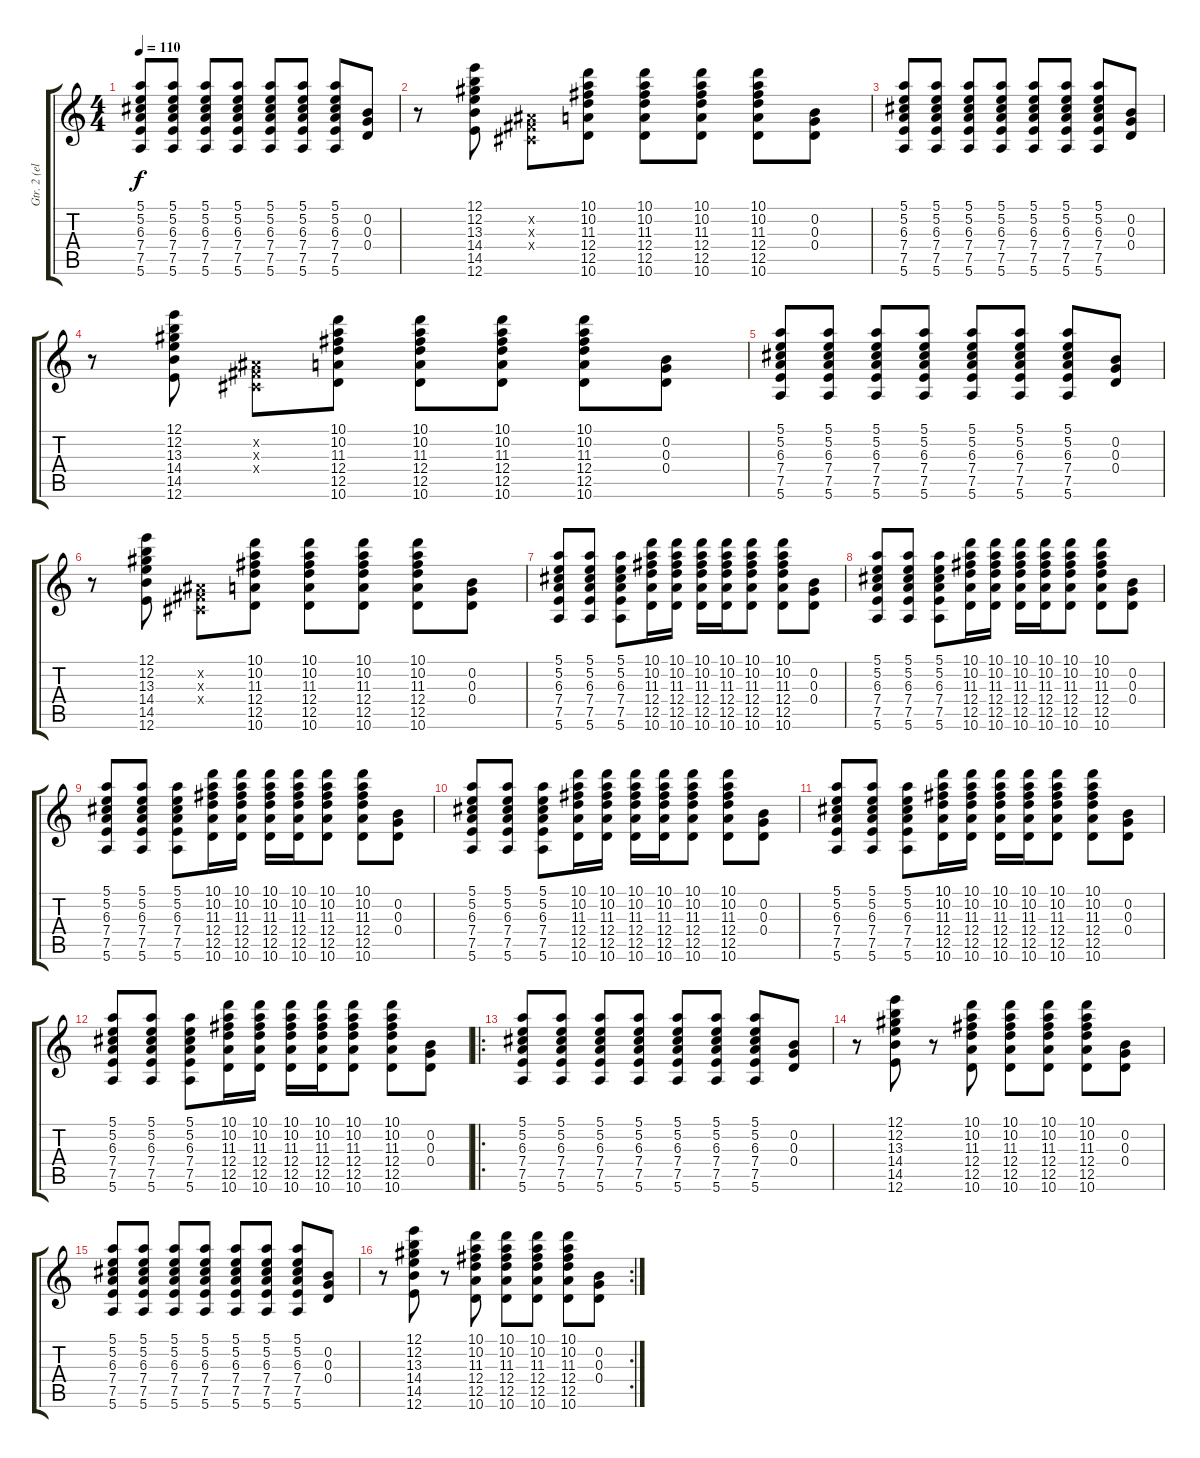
\track ("Gtr. 2 (elec. clean)" "Gtr. 2 (el") {instrument electricguitarclean}
\staff {score tabs}
\tuning (E4 B3 G3 D3 A2 E2) {hide}
\ts (4 4)
\tempo 110
\clef g2
\ks c
(5.1 5.2 6.3 7.4 7.5 5.6).8{dy f} (5.1 5.2 6.3 7.4 7.5 5.6).8 (5.1 5.2 6.3 7.4 7.5 5.6).8 (5.1 5.2 6.3 7.4 7.5 5.6).8 (5.1 5.2 6.3 7.4 7.5 5.6).8 (5.1 5.2 6.3 7.4 7.5 5.6).8 (5.1 5.2 6.3 7.4 7.5 5.6).8 (0.2 0.3 0.4).8 |
r.8 (12.1 12.2 13.3 14.4 14.5 12.6).8 (-1.2{x} -1.3{x} -1.4{x}).8 (10.1 10.2 11.3 12.4 12.5 10.6).8 (10.1 10.2 11.3 12.4 12.5 10.6).8 (10.1 10.2 11.3 12.4 12.5 10.6).8 (10.1 10.2 11.3 12.4 12.5 10.6).8 (0.2 0.3 0.4).8 |
(5.1 5.2 6.3 7.4 7.5 5.6).8 (5.1 5.2 6.3 7.4 7.5 5.6).8 (5.1 5.2 6.3 7.4 7.5 5.6).8 (5.1 5.2 6.3 7.4 7.5 5.6).8 (5.1 5.2 6.3 7.4 7.5 5.6).8 (5.1 5.2 6.3 7.4 7.5 5.6).8 (5.1 5.2 6.3 7.4 7.5 5.6).8 (0.2 0.3 0.4).8 |
r.8 (12.1 12.2 13.3 14.4 14.5 12.6).8 (-1.2{x} -1.3{x} -1.4{x}).8 (10.1 10.2 11.3 12.4 12.5 10.6).8 (10.1 10.2 11.3 12.4 12.5 10.6).8 (10.1 10.2 11.3 12.4 12.5 10.6).8 (10.1 10.2 11.3 12.4 12.5 10.6).8 (0.2 0.3 0.4).8 |
(5.1 5.2 6.3 7.4 7.5 5.6).8 (5.1 5.2 6.3 7.4 7.5 5.6).8 (5.1 5.2 6.3 7.4 7.5 5.6).8 (5.1 5.2 6.3 7.4 7.5 5.6).8 (5.1 5.2 6.3 7.4 7.5 5.6).8 (5.1 5.2 6.3 7.4 7.5 5.6).8 (5.1 5.2 6.3 7.4 7.5 5.6).8 (0.2 0.3 0.4).8 |
r.8 (12.1 12.2 13.3 14.4 14.5 12.6).8 (-1.2{x} -1.3{x} -1.4{x}).8 (10.1 10.2 11.3 12.4 12.5 10.6).8 (10.1 10.2 11.3 12.4 12.5 10.6).8 (10.1 10.2 11.3 12.4 12.5 10.6).8 (10.1 10.2 11.3 12.4 12.5 10.6).8 (0.2 0.3 0.4).8 |
(5.1 5.2 6.3 7.4 7.5 5.6).8 (5.1 5.2 6.3 7.4 7.5 5.6).8 (5.1 5.2 6.3 7.4 7.5 5.6).8 (10.1 10.2 11.3 12.4 12.5 10.6).16 (10.1 10.2 11.3 12.4 12.5 10.6).16 (10.1 10.2 11.3 12.4 12.5 10.6).16 (10.1 10.2 11.3 12.4 12.5 10.6).16 (10.1 10.2 11.3 12.4 12.5 10.6).8 (10.1 10.2 11.3 12.4 12.5 10.6).8 (0.2 0.3 0.4).8 |
(5.1 5.2 6.3 7.4 7.5 5.6).8 (5.1 5.2 6.3 7.4 7.5 5.6).8 (5.1 5.2 6.3 7.4 7.5 5.6).8 (10.1 10.2 11.3 12.4 12.5 10.6).16 (10.1 10.2 11.3 12.4 12.5 10.6).16 (10.1 10.2 11.3 12.4 12.5 10.6).16 (10.1 10.2 11.3 12.4 12.5 10.6).16 (10.1 10.2 11.3 12.4 12.5 10.6).8 (10.1 10.2 11.3 12.4 12.5 10.6).8 (0.2 0.3 0.4).8 |
(5.1 5.2 6.3 7.4 7.5 5.6).8 (5.1 5.2 6.3 7.4 7.5 5.6).8 (5.1 5.2 6.3 7.4 7.5 5.6).8 (10.1 10.2 11.3 12.4 12.5 10.6).16 (10.1 10.2 11.3 12.4 12.5 10.6).16 (10.1 10.2 11.3 12.4 12.5 10.6).16 (10.1 10.2 11.3 12.4 12.5 10.6).16 (10.1 10.2 11.3 12.4 12.5 10.6).8 (10.1 10.2 11.3 12.4 12.5 10.6).8 (0.2 0.3 0.4).8 |
(5.1 5.2 6.3 7.4 7.5 5.6).8 (5.1 5.2 6.3 7.4 7.5 5.6).8 (5.1 5.2 6.3 7.4 7.5 5.6).8 (10.1 10.2 11.3 12.4 12.5 10.6).16 (10.1 10.2 11.3 12.4 12.5 10.6).16 (10.1 10.2 11.3 12.4 12.5 10.6).16 (10.1 10.2 11.3 12.4 12.5 10.6).16 (10.1 10.2 11.3 12.4 12.5 10.6).8 (10.1 10.2 11.3 12.4 12.5 10.6).8 (0.2 0.3 0.4).8 |
(5.1 5.2 6.3 7.4 7.5 5.6).8 (5.1 5.2 6.3 7.4 7.5 5.6).8 (5.1 5.2 6.3 7.4 7.5 5.6).8 (10.1 10.2 11.3 12.4 12.5 10.6).16 (10.1 10.2 11.3 12.4 12.5 10.6).16 (10.1 10.2 11.3 12.4 12.5 10.6).16 (10.1 10.2 11.3 12.4 12.5 10.6).16 (10.1 10.2 11.3 12.4 12.5 10.6).8 (10.1 10.2 11.3 12.4 12.5 10.6).8 (0.2 0.3 0.4).8 |
(5.1 5.2 6.3 7.4 7.5 5.6).8 (5.1 5.2 6.3 7.4 7.5 5.6).8 (5.1 5.2 6.3 7.4 7.5 5.6).8 (10.1 10.2 11.3 12.4 12.5 10.6).16 (10.1 10.2 11.3 12.4 12.5 10.6).16 (10.1 10.2 11.3 12.4 12.5 10.6).16 (10.1 10.2 11.3 12.4 12.5 10.6).16 (10.1 10.2 11.3 12.4 12.5 10.6).8 (10.1 10.2 11.3 12.4 12.5 10.6).8 (0.2 0.3 0.4).8 |
\ro
(5.1 5.2 6.3 7.4 7.5 5.6).8 (5.1 5.2 6.3 7.4 7.5 5.6).8 (5.1 5.2 6.3 7.4 7.5 5.6).8 (5.1 5.2 6.3 7.4 7.5 5.6).8 (5.1 5.2 6.3 7.4 7.5 5.6).8 (5.1 5.2 6.3 7.4 7.5 5.6).8 (5.1 5.2 6.3 7.4 7.5 5.6).8 (0.2 0.3 0.4).8 |
r.8 (12.1 12.2 13.3 14.4 14.5 12.6).8 r.8 (10.1 10.2 11.3 12.4 12.5 10.6).8 (10.1 10.2 11.3 12.4 12.5 10.6).8 (10.1 10.2 11.3 12.4 12.5 10.6).8 (10.1 10.2 11.3 12.4 12.5 10.6).8 (0.2 0.3 0.4).8 |
(5.1 5.2 6.3 7.4 7.5 5.6).8 (5.1 5.2 6.3 7.4 7.5 5.6).8 (5.1 5.2 6.3 7.4 7.5 5.6).8 (5.1 5.2 6.3 7.4 7.5 5.6).8 (5.1 5.2 6.3 7.4 7.5 5.6).8 (5.1 5.2 6.3 7.4 7.5 5.6).8 (5.1 5.2 6.3 7.4 7.5 5.6).8 (0.2 0.3 0.4).8 |
\rc 2
r.8 (12.1 12.2 13.3 14.4 14.5 12.6).8 r.8 (10.1 10.2 11.3 12.4 12.5 10.6).8 (10.1 10.2 11.3 12.4 12.5 10.6).8 (10.1 10.2 11.3 12.4 12.5 10.6).8 (10.1 10.2 11.3 12.4 12.5 10.6).8 (0.2 0.3 0.4).8
